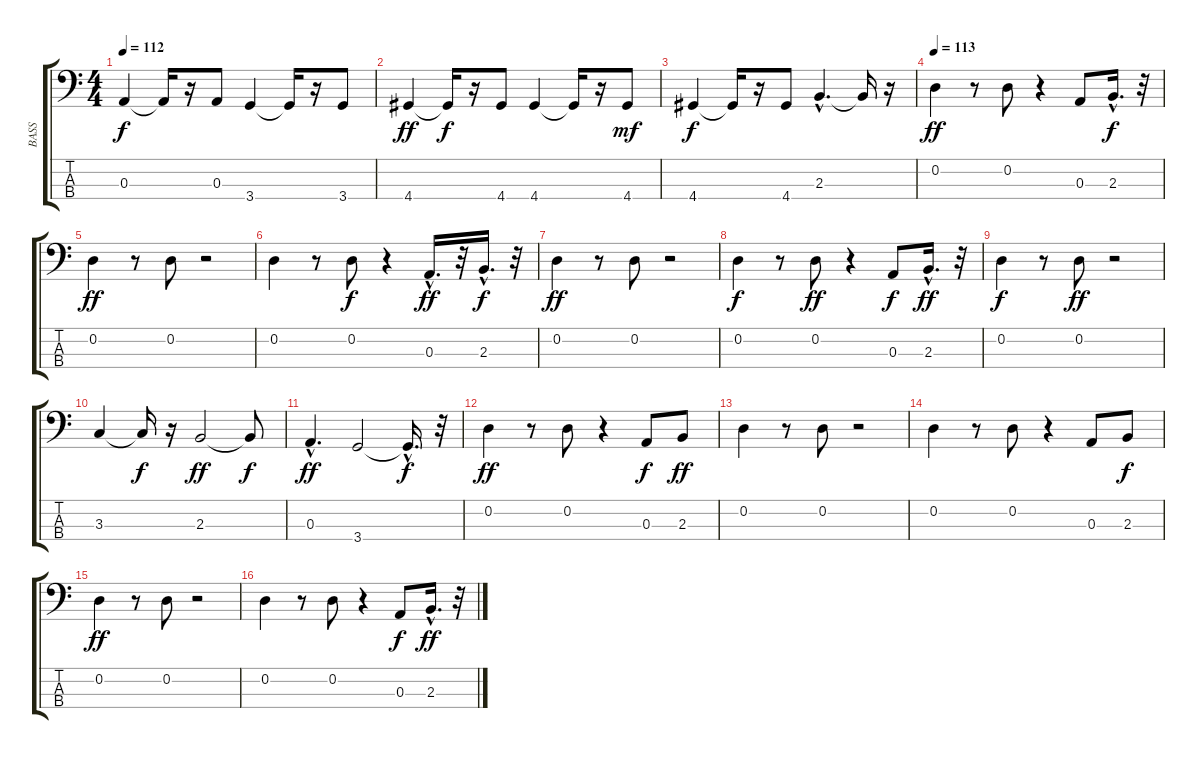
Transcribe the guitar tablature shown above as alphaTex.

\track ("BASS" "BASS") {instrument fretlessbass}
\staff {score tabs}
\tuning (G2 D2 A1 E1) {hide}
\ts (4 4)
\tempo 112
\clef f4
\ks c
0.3.4{dy f} 0.3{t}.16 r.16 0.3.8 3.4.4 3.4{t}.16 r.16 3.4.8 |
4.4.4{dy ff} 4.4{t}.16{dy f} r.16 4.4.8 4.4.4 4.4{t}.16 r.16 4.4.8{dy mf} |
4.4.4{dy f} 4.4{t}.16 r.16 4.4.8 2.3{hac}.4{d} 2.3{t}.16 r.16 |
\tempo 113
0.2.4{dy ff} r.8 0.2.8 r.4 0.3.8 2.3{hac}.16{d dy f} r.32 |
0.2.4{dy ff} r.8 0.2.8 r.2 |
0.2.4 r.8 0.2.8{dy f} r.4 0.3{hac}.16{d dy ff} r.32 2.3{hac}.16{d dy f} r.32 |
0.2.4{dy ff} r.8 0.2.8 r.2 |
0.2.4{dy f} r.8 0.2.8{dy ff} r.4 0.3.8{dy f} 2.3{hac}.16{d dy ff} r.32 |
0.2.4{dy f} r.8 0.2.8{dy ff} r.2 |
3.3.4 3.3{t}.16{dy f} r.16 2.3.2{dy ff} 2.3{t}.8{dy f} |
0.3{hac}.4{d dy ff} 3.4.2 3.4{hac t}.16{d dy f} r.32 |
0.2.4{dy ff} r.8 0.2.8 r.4 0.3.8{dy f} 2.3.8{dy ff} |
0.2.4 r.8 0.2.8 r.2 |
0.2.4 r.8 0.2.8 r.4 0.3.8 2.3.8{dy f} |
0.2.4{dy ff} r.8 0.2.8 r.2 |
0.2.4 r.8 0.2.8 r.4 0.3.8{dy f} 2.3{hac}.16{d dy ff} r.32
